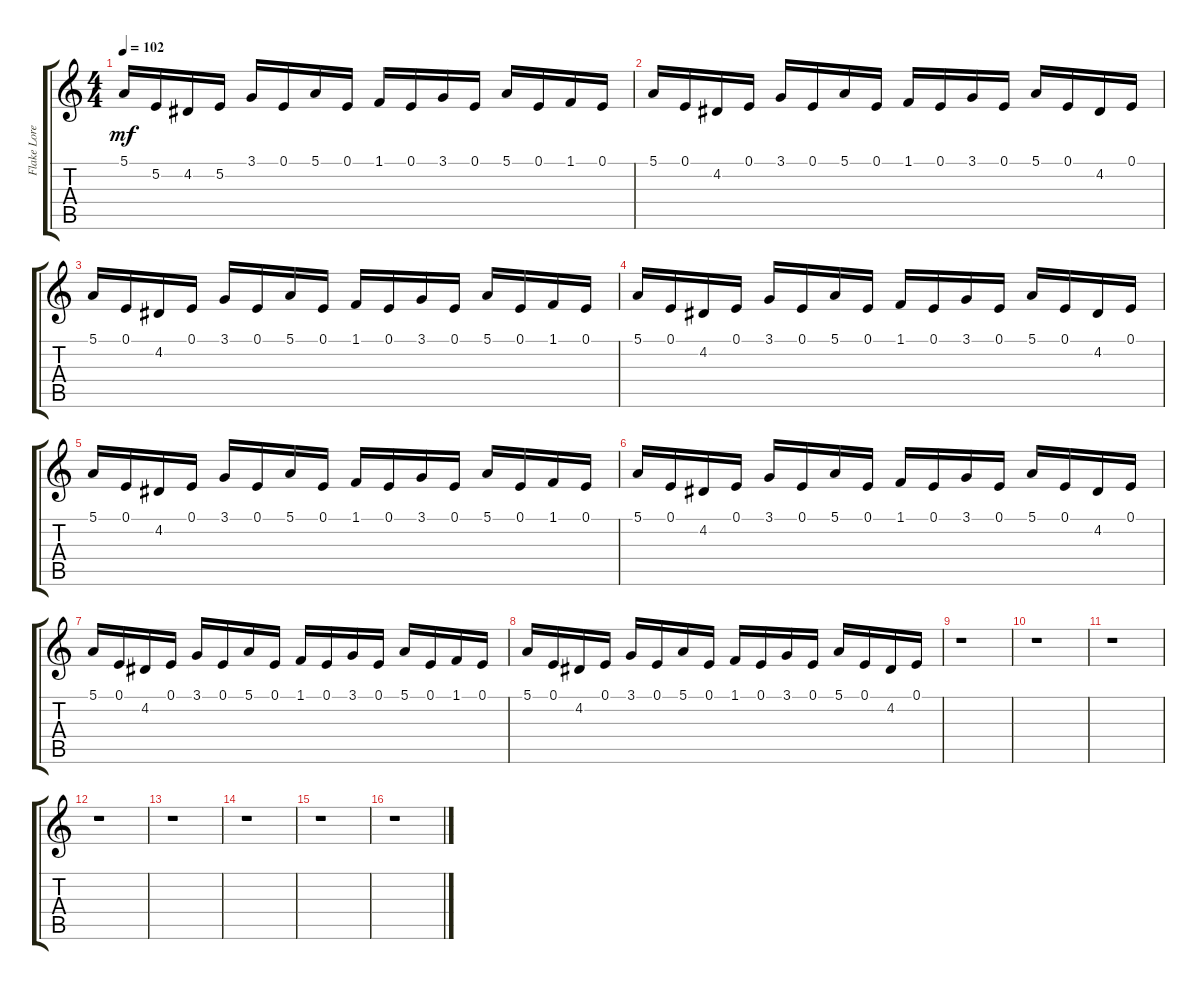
\track ("Flake Lorenz" "Flake Lore") {instrument stringensemble1}
\staff {score tabs}
\tuning (E4 B3 G3 D3 A2 E2) {hide}
\ts (4 4)
\tempo 102
\clef g2
\ks c
5.1.16{dy mf} 5.2.16 4.2.16 5.2.16 3.1.16 0.1.16 5.1.16 0.1.16 1.1.16 0.1.16 3.1.16 0.1.16 5.1.16 0.1.16 1.1.16 0.1.16 |
5.1.16 0.1.16 4.2.16 0.1.16 3.1.16 0.1.16 5.1.16 0.1.16 1.1.16 0.1.16 3.1.16 0.1.16 5.1.16 0.1.16 4.2.16 0.1.16 |
5.1.16 0.1.16 4.2.16 0.1.16 3.1.16 0.1.16 5.1.16 0.1.16 1.1.16 0.1.16 3.1.16 0.1.16 5.1.16 0.1.16 1.1.16 0.1.16 |
5.1.16 0.1.16 4.2.16 0.1.16 3.1.16 0.1.16 5.1.16 0.1.16 1.1.16 0.1.16 3.1.16 0.1.16 5.1.16 0.1.16 4.2.16 0.1.16 |
5.1.16 0.1.16 4.2.16 0.1.16 3.1.16 0.1.16 5.1.16 0.1.16 1.1.16 0.1.16 3.1.16 0.1.16 5.1.16 0.1.16 1.1.16 0.1.16 |
5.1.16 0.1.16 4.2.16 0.1.16 3.1.16 0.1.16 5.1.16 0.1.16 1.1.16 0.1.16 3.1.16 0.1.16 5.1.16 0.1.16 4.2.16 0.1.16 |
5.1.16 0.1.16 4.2.16 0.1.16 3.1.16 0.1.16 5.1.16 0.1.16 1.1.16 0.1.16 3.1.16 0.1.16 5.1.16 0.1.16 1.1.16 0.1.16 |
5.1.16 0.1.16 4.2.16 0.1.16 3.1.16 0.1.16 5.1.16 0.1.16 1.1.16 0.1.16 3.1.16 0.1.16 5.1.16 0.1.16 4.2.16 0.1.16 |
r.1 |
r.1 |
r.1 |
r.1 |
r.1 |
r.1 |
r.1 |
r.1
